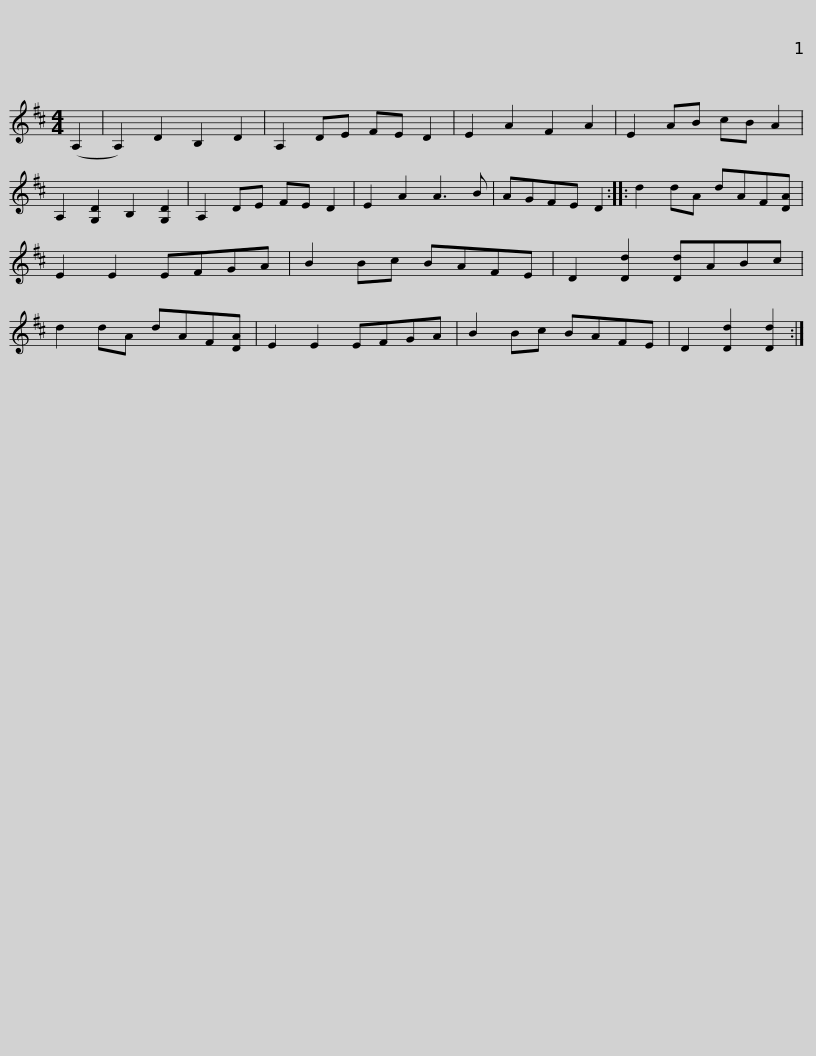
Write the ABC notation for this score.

X:1
L:1/8
M:4/4
I:linebreak $
K:D
V:1 treble
V:1
 (A,2 | A,2) D2 B,2 D2 | A,2 DE FE D2 | E2 A2 F2 A2 | E2 AB cB A2 | %5
 A,2 [G,D]2 B,2 [G,D]2 | A,2 DE FE D2 | E2 A2 A3 B |$ AGFE D2 :: d2 dA dAF[DA] | %10
 E2 E2 EFGA | B2 Bc BAFE | D2 [Dd]2 [Dd]ABc | d2 dA dAF[DA] | E2 E2 EFGA |$ %15
 B2 Bc BAFE | D2 [Dd]2 [Dd]2 :| %17
